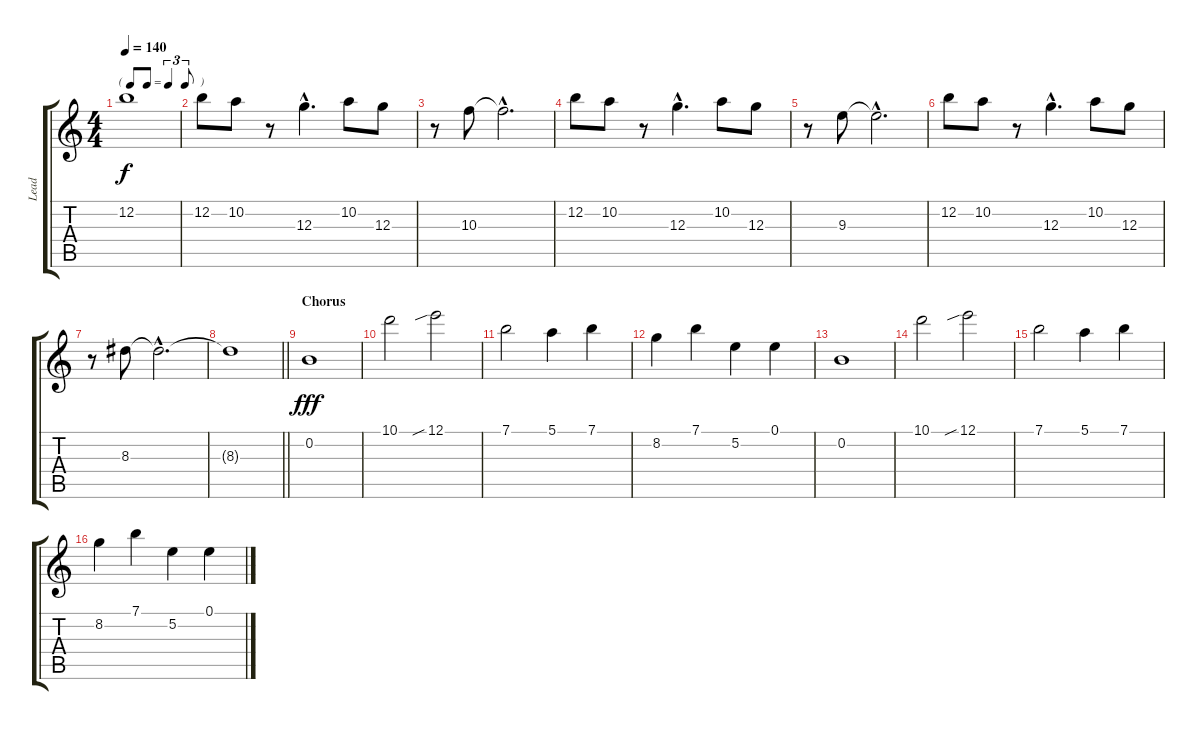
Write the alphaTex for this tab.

\track ("Lead" "Lead") {instrument electricguitarjazz}
\staff {score tabs}
\tuning (E4 B3 G3 D3 A2 E2) {hide}
\ts (4 4)
\tf triplet8th
\tempo 140
\clef g2
\ks c
12.2.1{dy f} |
12.2.8 10.2.8 r.8 12.3{hac}.4{d} 10.2.8 12.3.8 |
r.8 10.3.8 10.3{hac t}.2{d} |
12.2.8 10.2.8 r.8 12.3{hac}.4{d} 10.2.8 12.3.8 |
r.8 9.3.8 9.3{hac t}.2{d} |
12.2.8 10.2.8 r.8 12.3{hac}.4{d} 10.2.8 12.3.8 |
r.8 8.3.8 8.3{hac t}.2{d} |
\barLineRight lightlight
8.3{t}.1 |
\section ("" "Chorus")
0.2.1{dy fff} |
10.1.2 12.1{sib}.2 |
7.1.2 5.1.4 7.1.4 |
8.2.4 7.1.4 5.2.4 0.1.4 |
0.2.1 |
10.1.2 12.1{sib}.2 |
7.1.2 5.1.4 7.1.4 |
8.2.4 7.1.4 5.2.4 0.1.4
